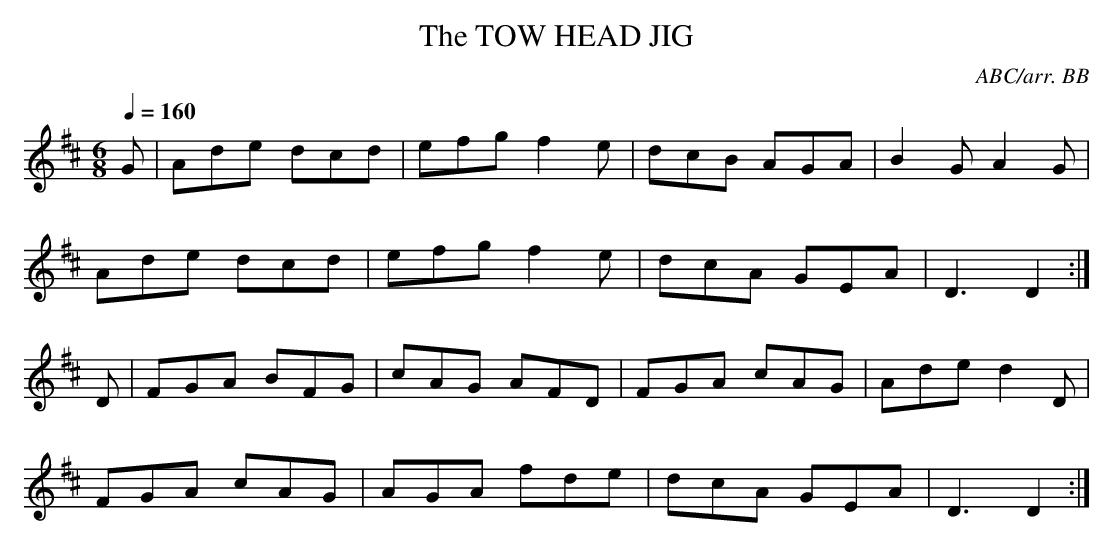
X:1
T:TOW HEAD JIG, The
Q:1/4=160
C:ABC/arr. BB
M:6/8
L:1/8
K:D
G|Ade dcd|efg f2e|dcB AGA|B2G A2G|
Ade dcd|efg f2e|dcA GEA|D3D2 :|
D|FGA BFG|cAG AFD|FGA cAG|Ade d2D|
FGA cAG|AGA fde|dcA GEA|D3D2 :|
